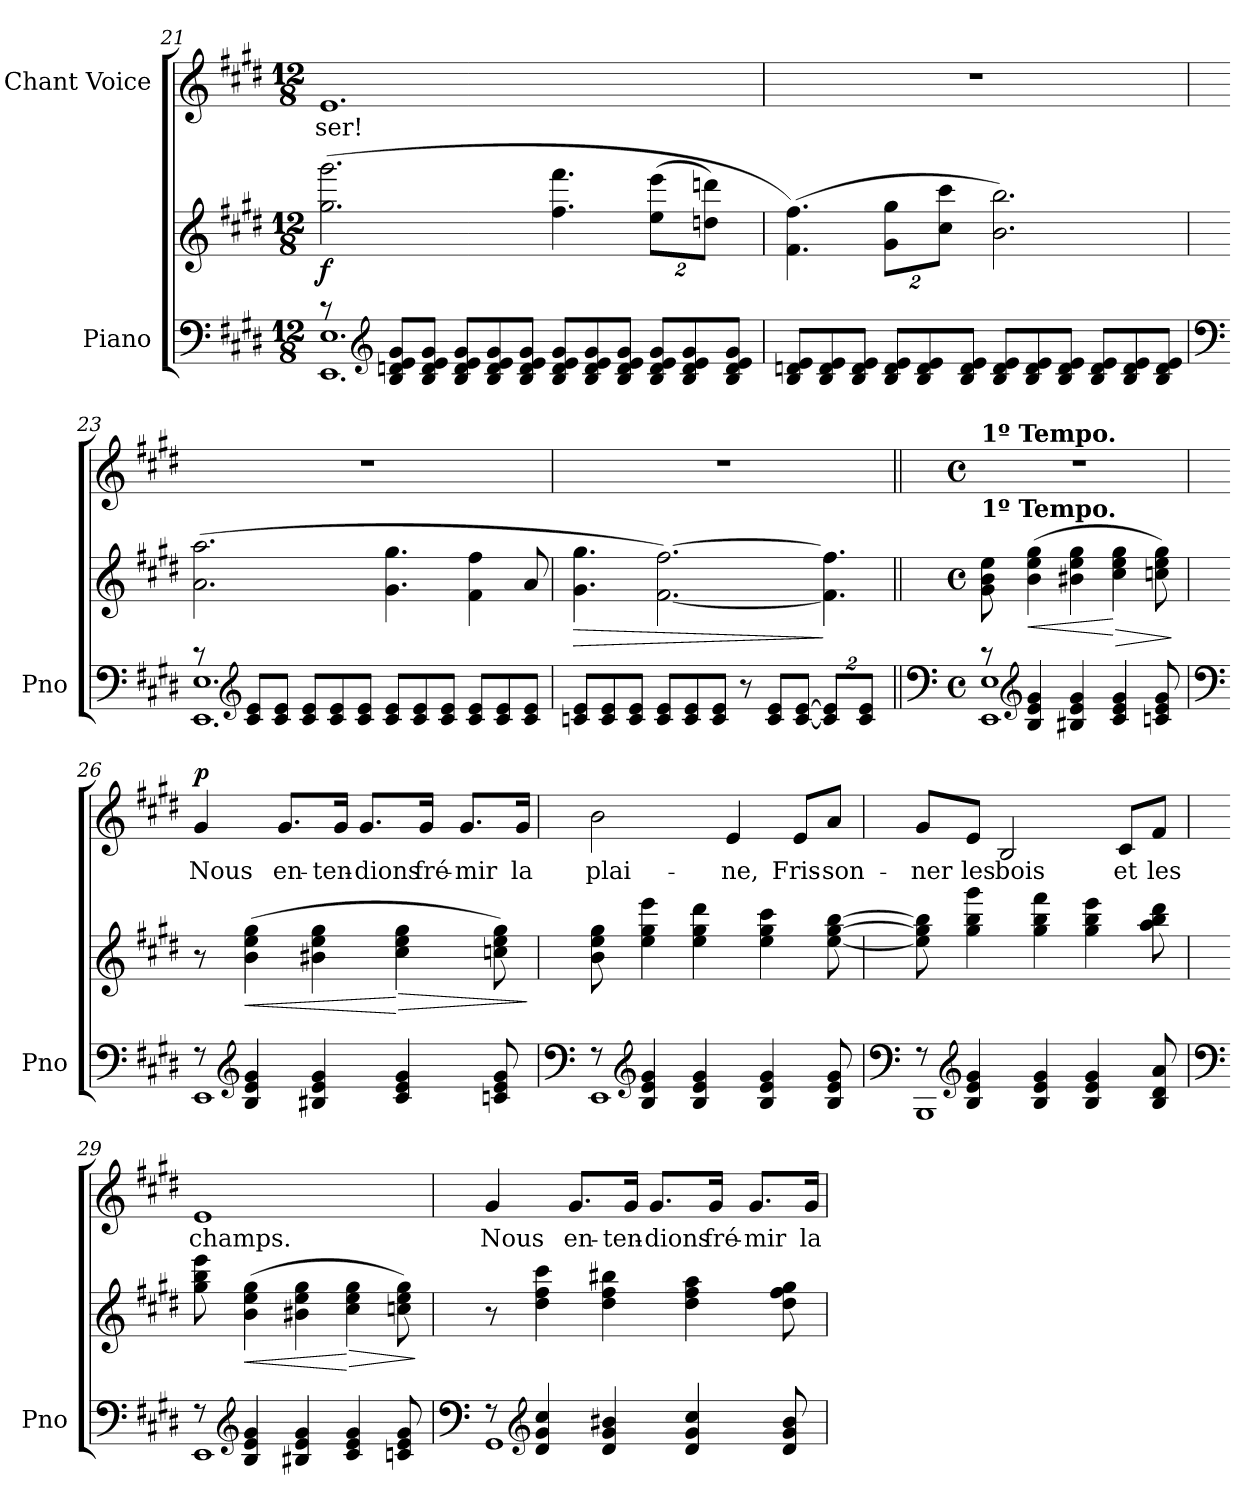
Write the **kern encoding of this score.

**kern	**kern	**dynam	**kern	**text	**dynam
*part2	*part2	*part2	*part1	*part1	*part1
*staff3	*staff2	*staff2/3	*staff1	*staff1	*staff1
*I"Piano	*	*	*I"Chant Voice	*	*
*I'Pno	*	*	*	*	*
*clefF4	*clefG2	*	*clefG2	*	*
*k[f#c#g#d#]	*k[f#c#g#d#]	*	*k[f#c#g#d#]	*	*
*M12/8	*M12/8	*	*M12/8	*	*
=21	=21	=21	=21	=21	=21
*^	*	*	*	*	*
!	!	!	!LO:DY:b	!	!	!
8r	1.EE 1.E	(2.gg#\ 2.ggg#\	f	1.e	-ser!	.
*clefG2	*	*	*	*	*	*
8B/ 8dn/ 8e/ 8g#/L	.	.	.	.	.	.
8B/ 8d/ 8e/ 8g#/J	.	.	.	.	.	.
8B/ 8d/ 8e/ 8g#/L	.	.	.	.	.	.
8B/ 8d/ 8e/ 8g#/	.	.	.	.	.	.
8B/ 8d/ 8e/ 8g#/J	.	.	.	.	.	.
8B/ 8d/ 8e/ 8g#/L	.	4.ff#\ 4.fff#\	.	.	.	.
8B/ 8d/ 8e/ 8g#/	.	.	.	.	.	.
8B/ 8d/ 8e/ 8g#/J	.	.	.	.	.	.
*	*	*Xbrackettup	*	*	*	*
8B/ 8d/ 8e/ 8g#/L	.	(16%3ee\ 16%3eee\L	.	.	.	.
8B/ 8d/ 8e/ 8g#/	.	.	.	.	.	.
.	.	16%3ddn\ 16%3dddn\J)	.	.	.	.
8B/ 8d/ 8e/ 8g#/J	.	.	.	.	.	.
*v	*v	*	*	*	*	*
=22	=22	=22	=22	=22	=22
8B/ 8dn/ 8e/L	(4.f#\ 4.ff#\)	.	1.r	.	.
8B/ 8d/ 8e/	.	.	.	.	.
8B/ 8d/ 8e/J	.	.	.	.	.
8B/ 8d/ 8e/L	16%3g#\ 16%3gg#\L	.	.	.	.
8B/ 8d/ 8e/	.	.	.	.	.
.	16%3cc#\ 16%3ccc#\J	.	.	.	.
8B/ 8d/ 8e/J	.	.	.	.	.
8B/ 8d/ 8e/L	2.b\ 2.bb\)	.	.	.	.
8B/ 8d/ 8e/	.	.	.	.	.
8B/ 8d/ 8e/J	.	.	.	.	.
8B/ 8d/ 8e/L	.	.	.	.	.
8B/ 8d/ 8e/	.	.	.	.	.
8B/ 8d/ 8e/J	.	.	.	.	.
=23	=23	=23	=23	=23	=23
*clefF4	*	*	*	*	*
*^	*	*	*	*	*
8r	1.EE 1.E	(2.a\ 2.aa\	.	1.r	.	.
*clefG2	*	*	*	*	*	*
8c#/ 8e/L	.	.	.	.	.	.
8c#/ 8e/J	.	.	.	.	.	.
8c#/ 8e/L	.	.	.	.	.	.
8c#/ 8e/	.	.	.	.	.	.
8c#/ 8e/J	.	.	.	.	.	.
8c#/ 8e/L	.	4.g#\ 4.gg#\	.	.	.	.
8c#/ 8e/	.	.	.	.	.	.
8c#/ 8e/J	.	.	.	.	.	.
8c#/ 8e/L	.	4f#\ 4ff#\	.	.	.	.
8c#/ 8e/	.	.	.	.	.	.
8c#/ 8e/J	.	8a/	.	.	.	.
*v	*v	*	*	*	*	*
=24	=24	=24	=24	=24	=24
!	!	!LO:HP:b	!	!	!
8cn/ 8e/L	4.g#\ 4.gg#\	>	1.r	.	.
8c/ 8e/	.	.	.	.	.
8c/ 8e/J	.	.	.	.	.
8c/ 8e/L	[2.f#\ [2.ff#\)	.	.	.	.
8c/ 8e/	.	.	.	.	.
8c/ 8e/J	.	.	.	.	.
8r	.	.	.	.	.
8c/ 8e/L	.	.	.	.	.
[8c/ [8e/J	.	.	.	.	.
*Xbrackettup	*	*	*	*	*
16%3c/] 16%3e/]L	4.f#\] 4.ff#\]	]	.	.	.
16%3c/ 16%3e/J	.	.	.	.	.
=25||	=25||	=25||	=25||	=25||	=25||
*clefF4	*	*	*	*	*
*M4/4	*M4/4	*	*M4/4	*	*
*met(c)	*met(c)	*	*met(c)	*	*
*^	*	*	*	*	*
!	!	!	!	!LO:TX:a:B:t=1º Tempo.	!	!
!	!	!LO:TX:a:B:t=1º Tempo.	!	!	!	!
8r	1EE 1E	8g#\ 8b\ 8ee\	.	1r	.	.
*clefG2	*	*	*	*	*	*
!	!	!	!LO:HP:b	!	!	!
4B/ 4e/ 4g#/	.	(4b\ 4ee\ 4gg#\	<	.	.	.
4B#X/ 4e/ 4g#/	.	4b#X\ 4ee\ 4gg#\	.	.	.	.
!	!	!	!LO:HP:n=1:b	!	!	!
4c#/ 4e/ 4g#/	.	4cc#\ 4ee\ 4gg#\	[ >	.	.	.
8cn/ 8e/ 8g#/	.	8ccn\ 8ee\ 8gg#\)	.	.	.	.
*v	*v	*	*	*	*	*
.	.	]	.	.	.
=26	=26	=26	=26	=26	=26
*clefF4	*	*	*	*	*
*^	*	*	*	*	*
!	!	!	!	!	!	!LO:DY:a
8r	1EE	8r	.	4g#/	Nous	p
*clefG2	*	*	*	*	*	*
!	!	!	!LO:HP:b	!	!	!
4B/ 4e/ 4g#/	.	(4b\ 4ee\ 4gg#\	<	.	.	.
.	.	.	.	8.g#/L	en-	.
4B#X/ 4e/ 4g#/	.	4b#X\ 4ee\ 4gg#\	.	.	.	.
.	.	.	.	16g#/Jk	-ten-	.
.	.	.	.	8.g#/L	-dions	.
!	!	!	!LO:HP:n=1:b	!	!	!
4c#/ 4e/ 4g#/	.	4cc#\ 4ee\ 4gg#\	[ >	.	.	.
.	.	.	.	16g#/Jk	fré-	.
.	.	.	.	8.g#/L	-mir	.
8cn/ 8e/ 8g#/	.	8ccn\ 8ee\ 8gg#\)	.	.	.	.
.	.	.	.	16g#/Jk	la	.
*v	*v	*	*	*	*	*
.	.	]	.	.	.
=27	=27	=27	=27	=27	=27
*clefF4	*	*	*	*	*
*^	*	*	*	*	*
8r	1EE	8b\ 8ee\ 8gg#\	.	2b\	plai-	.
*clefG2	*	*	*	*	*	*
4B/ 4e/ 4g#/	.	4ee\ 4gg#\ 4eee\	.	.	.	.
4B/ 4e/ 4g#/	.	4ee\ 4gg#\ 4ddd#\	.	.	.	.
.	.	.	.	4e/	-ne,	.
4B/ 4e/ 4g#/	.	4ee\ 4gg#\ 4ccc#\	.	.	.	.
.	.	.	.	8e/L	Fris-	.
8B/ 8e/ 8g#/	.	[8ee\ [8gg#\ [8bb\	.	8a/J	-son-	.
=28	=28	=28	=28	=28	=28	=28
*clefF4	*	*	*	*	*	*
8r	1BBB	8ee\] 8gg#\] 8bb\]	.	8g#/L	-ner	.
*clefG2	*	*	*	*	*	*
4B/ 4e/ 4g#/	.	4gg#\ 4bb\ 4ggg#\	.	8e/J	les	.
.	.	.	.	2B/	bois	.
4B/ 4e/ 4g#/	.	4gg#\ 4bb\ 4fff#\	.	.	.	.
4B/ 4e/ 4g#/	.	4gg#\ 4bb\ 4eee\	.	.	.	.
.	.	.	.	8c#/L	et	.
8B/ 8d#/ 8a/	.	8aa\ 8bb\ 8ddd#\	.	8f#/J	les	.
=29	=29	=29	=29	=29	=29	=29
*clefF4	*	*	*	*	*	*
8r	1EE	8gg#\ 8bb\ 8eee\	.	1e	champs.	.
*clefG2	*	*	*	*	*	*
!	!	!	!LO:HP:b	!	!	!
4B/ 4e/ 4g#/	.	(4b\ 4ee\ 4gg#\	<	.	.	.
4B#X/ 4e/ 4g#/	.	4b#X\ 4ee\ 4gg#\	.	.	.	.
!	!	!	!LO:HP:n=1:b	!	!	!
4c#/ 4e/ 4g#/	.	4cc#\ 4ee\ 4gg#\	[ >	.	.	.
8cn/ 8e/ 8g#/	.	8ccn\ 8ee\ 8gg#\)	.	.	.	.
*v	*v	*	*	*	*	*
.	.	]	.	.	.
=30	=30	=30	=30	=30	=30
*clefF4	*	*	*	*	*
*^	*	*	*	*	*
8r	1GG#	8r	.	4g#/	Nous	.
*clefG2	*	*	*	*	*	*
4d#/ 4g#/ 4cc#/	.	4dd#\ 4ff#\ 4ccc#\	.	.	.	.
.	.	.	.	8.g#/L	en-	.
4d#/ 4g#/ 4b#X/	.	4dd#\ 4ff#\ 4bb#X\	.	.	.	.
.	.	.	.	16g#/Jk	-ten-	.
.	.	.	.	8.g#/L	-dions	.
4d#/ 4g#/ 4cc#/	.	4dd#\ 4ff#\ 4aa\	.	.	.	.
.	.	.	.	16g#/Jk	fré-	.
.	.	.	.	8.g#/L	-mir	.
8d#/ 8g#/ 8b#/	.	8dd#\ 8ff#\ 8gg#\	.	.	.	.
.	.	.	.	16g#/Jk	la	.
*v	*v	*	*	*	*	*
=	=	=	=	=	=
*-	*-	*-	*-	*-	*-
